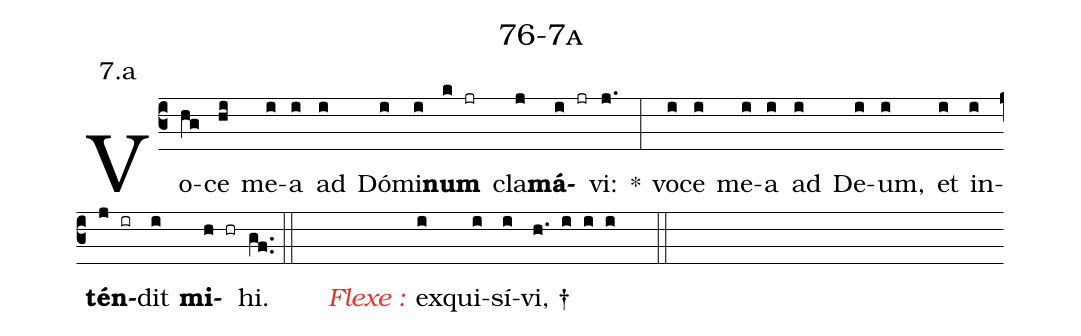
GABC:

name: 76-7a;
annotation: 7.a;
%%
(c3)Vo(hg)ce(hi) me(i)a(i) ad(i) Dó(i)mi(i)<b>num</b>(k jr) cla(j)<b>má</b>(i jr)vi:(j.) <sp>*</sp>(:) vo(i)ce(i) me(i)a(i) ad(i) De(i)um,(i) et(i) in(i)<b>tén</b>(j ir)dit(i) <b>mi</b>(h hr)hi.(gf..) (::)
~(  ) <c><i>Flexe :</i></c>( ) ex(i)qui(i)sí(i)vi, †(h. i i i  ::)

%E(i) u(i) o(j) u(i) a(h) e.(gf..) (::)
